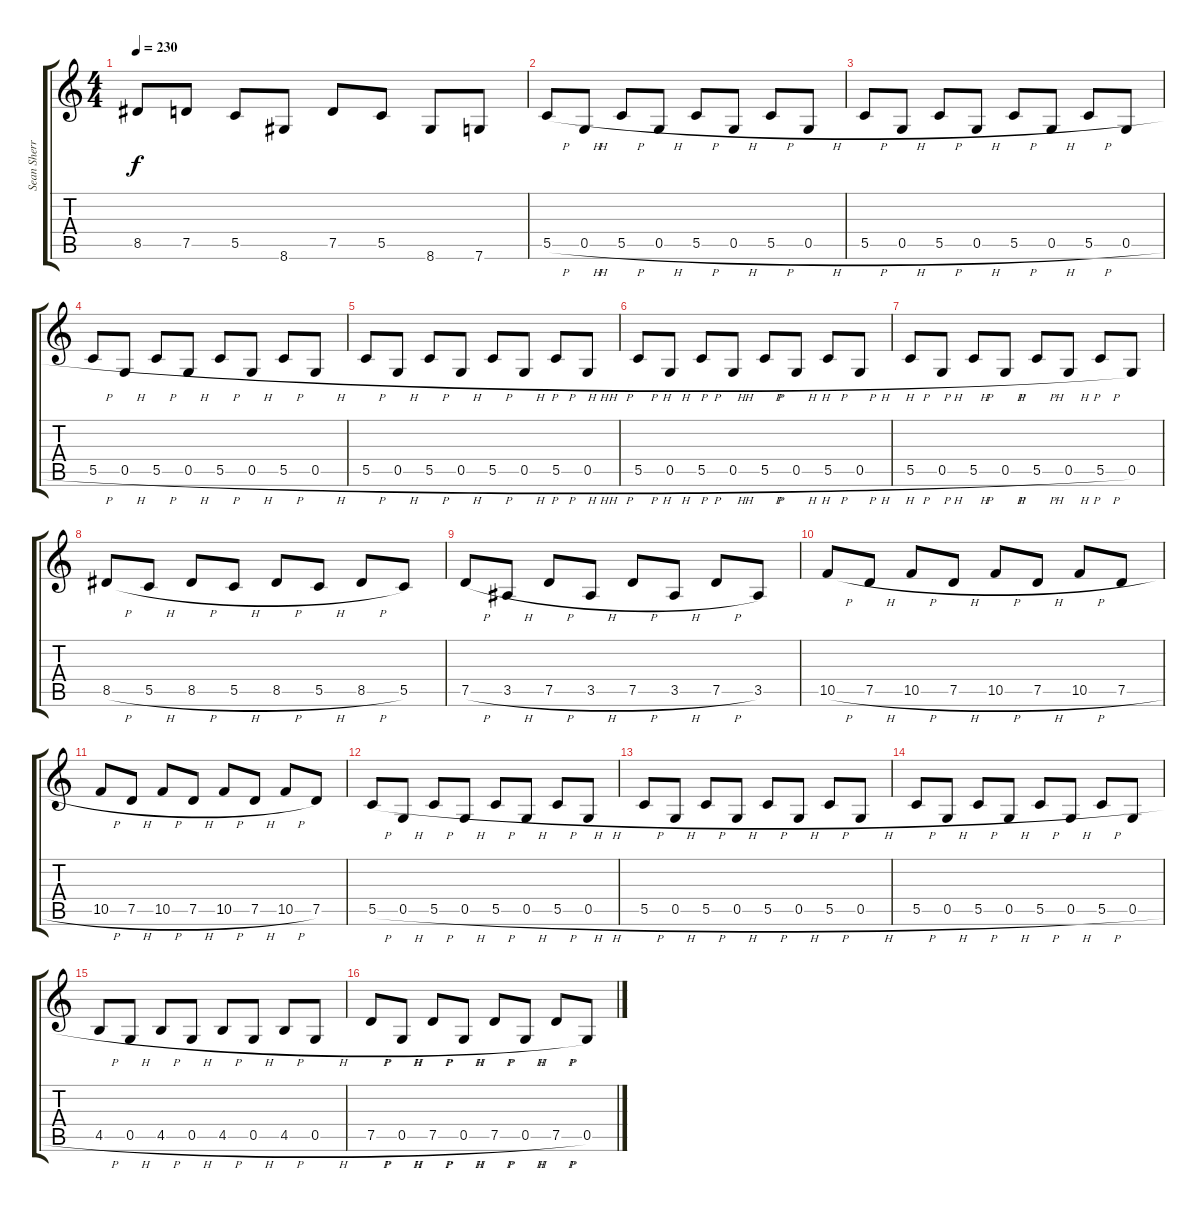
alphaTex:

\track ("Sean Sherrow" "Sean Sherr") {instrument distortionguitar}
\staff {score tabs}
\tuning (D4 A3 F3 C3 G2 C2) {hide}
\ts (4 4)
\tempo 230
\clef g2
\ks c
8.5.8{dy f} 7.5.8 5.5.8 8.6.8 7.5.8 5.5.8 8.6.8 7.6.8 |
5.5{h}.8 0.5{h}.8 5.5{h}.8 0.5{h}.8 5.5{h}.8 0.5{h}.8 5.5{h}.8 0.5{h}.8 |
5.5{h}.8 0.5{h}.8 5.5{h}.8 0.5{h}.8 5.5{h}.8 0.5{h}.8 5.5{h}.8 0.5{h}.8 |
5.5{h}.8 0.5{h}.8 5.5{h}.8 0.5{h}.8 5.5{h}.8 0.5{h}.8 5.5{h}.8 0.5{h}.8 |
5.5{h}.8 0.5{h}.8 5.5{h}.8 0.5{h}.8 5.5{h}.8 0.5{h}.8 5.5{h}.8 0.5{h}.8 |
5.5{h}.8 0.5{h}.8 5.5{h}.8 0.5{h}.8 5.5{h}.8 0.5{h}.8 5.5{h}.8 0.5{h}.8 |
5.5{h}.8 0.5{h}.8 5.5{h}.8 0.5{h}.8 5.5{h}.8 0.5{h}.8 5.5{h}.8 0.5.8 |
8.5{h}.8 5.5{h}.8 8.5{h}.8 5.5{h}.8 8.5{h}.8 5.5{h}.8 8.5{h}.8 5.5.8 |
7.5{h}.8 3.5{h}.8 7.5{h}.8 3.5{h}.8 7.5{h}.8 3.5{h}.8 7.5{h}.8 3.5.8 |
10.5{h}.8 7.5{h}.8 10.5{h}.8 7.5{h}.8 10.5{h}.8 7.5{h}.8 10.5{h}.8 7.5{h}.8 |
10.5{h}.8 7.5{h}.8 10.5{h}.8 7.5{h}.8 10.5{h}.8 7.5{h}.8 10.5{h}.8 7.5.8 |
5.5{h}.8 0.5{h}.8 5.5{h}.8 0.5{h}.8 5.5{h}.8 0.5{h}.8 5.5{h}.8 0.5{h}.8 |
5.5{h}.8 0.5{h}.8 5.5{h}.8 0.5{h}.8 5.5{h}.8 0.5{h}.8 5.5{h}.8 0.5{h}.8 |
5.5{h}.8 0.5{h}.8 5.5{h}.8 0.5{h}.8 5.5{h}.8 0.5{h}.8 5.5{h}.8 0.5{h}.8 |
4.5{h}.8 0.5{h}.8 4.5{h}.8 0.5{h}.8 4.5{h}.8 0.5{h}.8 4.5{h}.8 0.5{h}.8 |
7.5{h}.8 0.5{h}.8 7.5{h}.8 0.5{h}.8 7.5{h}.8 0.5{h}.8 7.5{h}.8 0.5{h}.8
